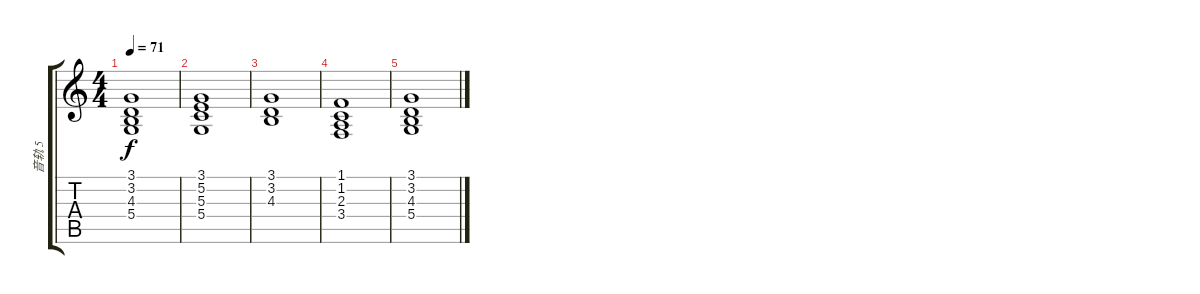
\track ("音轨 5" "音轨 5") {instrument stringensemble2}
\staff {score tabs}
\tuning (E4 B3 G3 D3 A2 E2) {hide}
\ts (4 4)
\tempo 71
\clef g2
\ks c
(3.1 3.2 4.3 5.4).1{dy f} |
(3.1 5.2 5.3 5.4).1{instrument synthstrings1} |
(3.1 3.2 4.3).1 |
(1.1 1.2 2.3 3.4).1 |
(3.1 3.2 4.3 5.4).1
